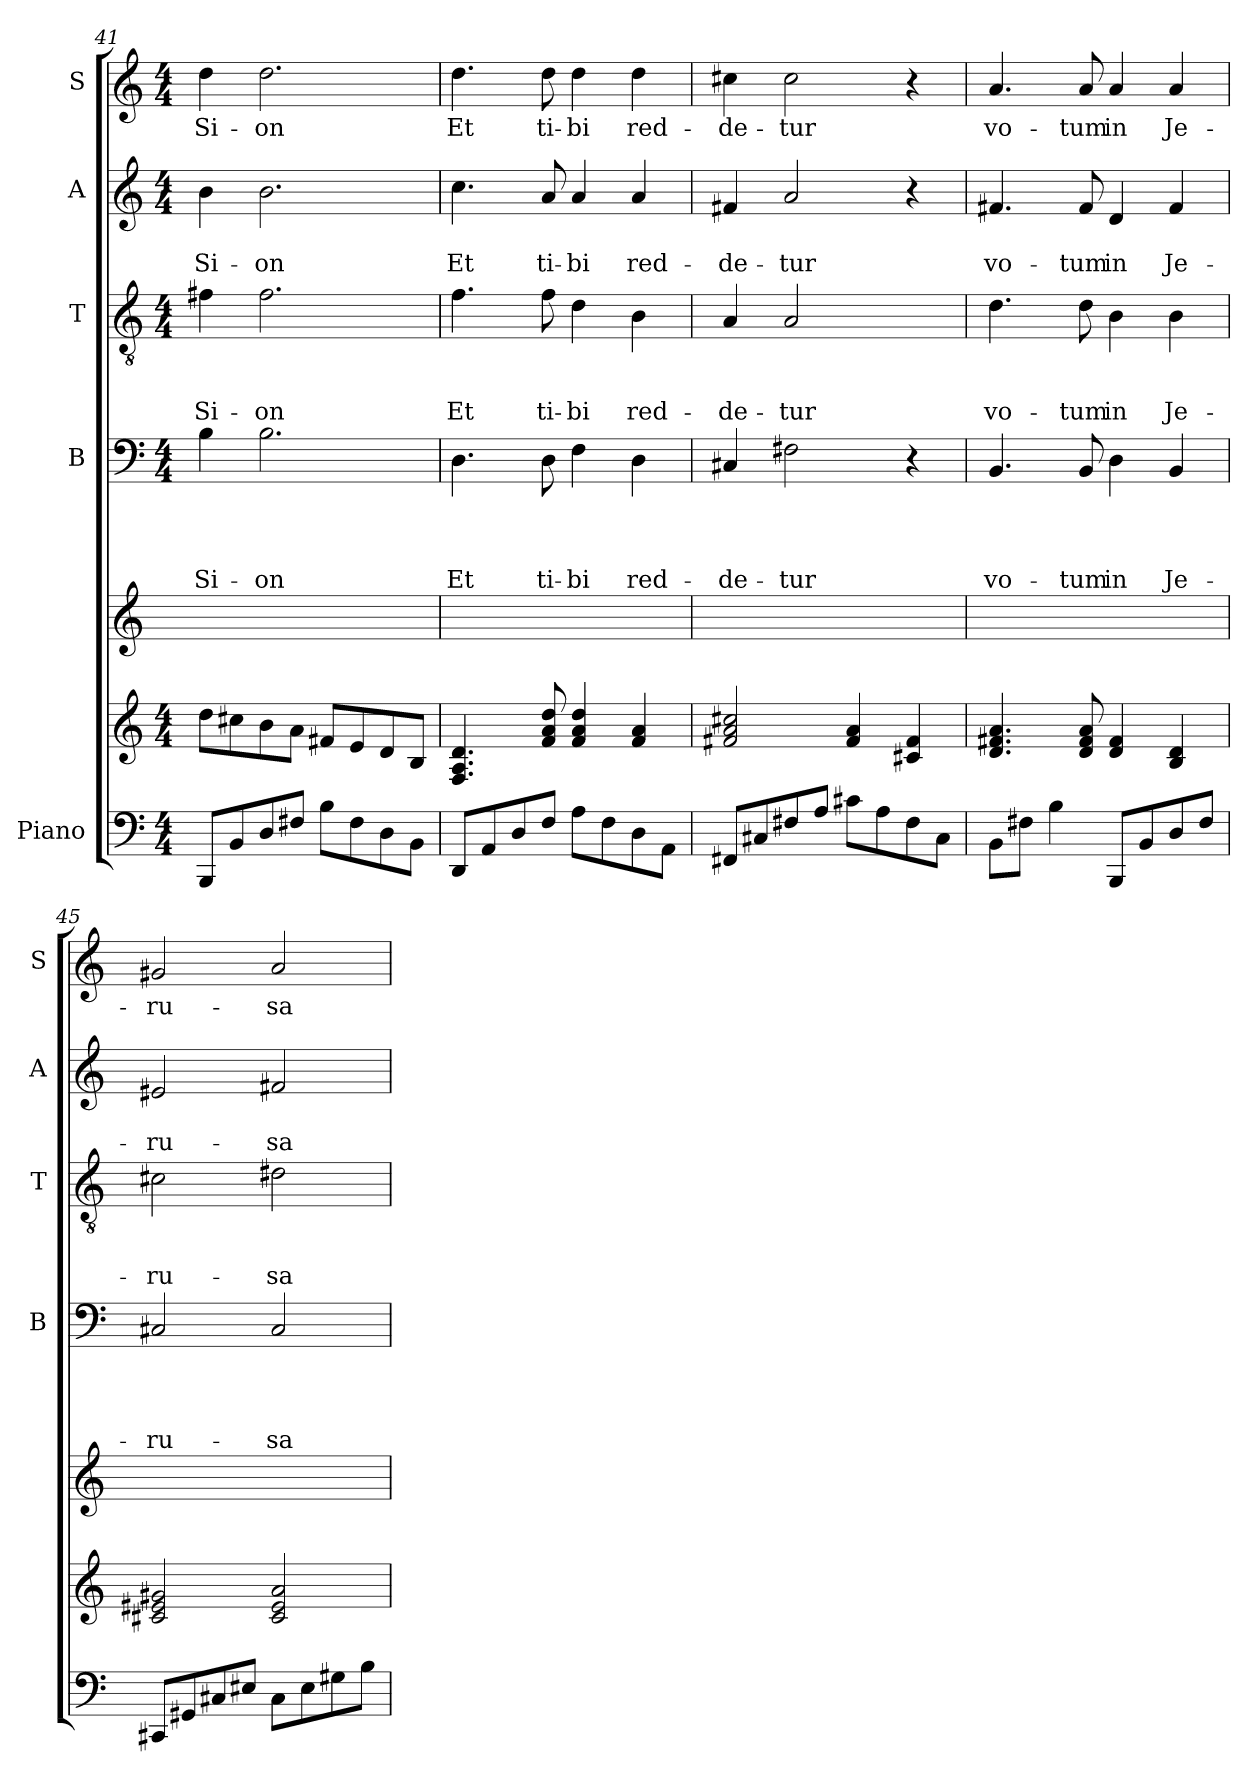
**kern	**kern	**kern	**kern	**text	**text	**text	**text	**kern	**text	**text	**text	**kern	**text	**text	**kern	**text
*part6	*part6	*part5	*part4	*part4	*part4	*part4	*part4	*part3	*part3	*part3	*part3	*part2	*part2	*part2	*part1	*part1
*staff7	*staff6	*staff5	*staff4	*staff4	*staff4	*staff4	*staff4	*staff3	*staff3	*staff3	*staff3	*staff2	*staff2	*staff2	*staff1	*staff1
*I"Piano	*	*	*I"B	*	*	*	*	*I"T	*	*	*	*I"A	*	*	*I"S	*
*	*	*	*I'B	*	*	*	*	*I'T	*	*	*	*I'A	*	*	*I'S	*
*clefF4	*clefG2	*clefG2	*clefF4	*	*	*	*	*clefGv2	*	*	*	*clefG2	*	*	*clefG2	*
*k[]	*k[]	*k[]	*k[]	*	*	*	*	*k[]	*	*	*	*k[]	*	*	*k[]	*
*a:	*a:	*a:	*a:	*	*	*	*	*a:	*	*	*	*a:	*	*	*a:	*
*M4/4	*M4/4	*	*M4/4	*	*	*	*	*M4/4	*	*	*	*M4/4	*	*	*M4/4	*
=41	=41	=41	=41	=41	=41	=41	=41	=41	=41	=41	=41	=41	=41	=41	=41	=41
!	!	!	!	!	!	!	!LO:LY:b	!	!	!	!LO:LY:b	!	!	!LO:LY:b	!	!LO:LY:b
8BBB/L	8dd\L	1ryy	4B\	.	.	.	Si-	4f#X\	.	.	Si-	4b\	.	Si-	4dd\	Si-
8BB/	8cc#X\	.	.	.	.	.	.	.	.	.	.	.	.	.	.	.
!	!	!	!	!	!	!	!LO:LY:b	!	!	!	!LO:LY:b	!	!	!LO:LY:b	!	!LO:LY:b
8D/	8b\	.	2.B\	.	.	.	-on	2.f#\	.	.	-on	2.b\	.	-on	2.dd\	-on
8F#X/J	8a\J	.	.	.	.	.	.	.	.	.	.	.	.	.	.	.
8B\L	8f#X/L	.	.	.	.	.	.	.	.	.	.	.	.	.	.	.
8F#\	8e/	.	.	.	.	.	.	.	.	.	.	.	.	.	.	.
8D\	8d/	.	.	.	.	.	.	.	.	.	.	.	.	.	.	.
8BB\J	8B/J	.	.	.	.	.	.	.	.	.	.	.	.	.	.	.
=42	=42	=42	=42	=42	=42	=42	=42	=42	=42	=42	=42	=42	=42	=42	=42	=42
!	!	!	!	!	!	!	!LO:LY:b	!	!	!	!LO:LY:b	!	!	!LO:LY:b	!	!LO:LY:b
8DD/L	4.F/ 4.A/ 4.d/	1ryy	4.D\	.	.	.	Et	4.f\	.	.	Et	4.cc\	.	Et	4.dd\	Et
8AA/	.	.	.	.	.	.	.	.	.	.	.	.	.	.	.	.
8D/	.	.	.	.	.	.	.	.	.	.	.	.	.	.	.	.
!	!	!	!	!	!	!	!LO:LY:b	!	!	!	!LO:LY:b	!	!	!LO:LY:b	!	!LO:LY:b
8F/J	8f/ 8a/ 8dd/	.	8D\	.	.	.	ti-	8f\	.	.	ti-	8a/	.	ti-	8dd\	ti-
!	!	!	!	!	!	!	!LO:LY:b	!	!	!	!LO:LY:b	!	!	!LO:LY:b	!	!LO:LY:b
8A\L	4f/ 4a/ 4dd/	.	4F\	.	.	.	-bi	4d\	.	.	-bi	4a/	.	-bi	4dd\	-bi
8F\	.	.	.	.	.	.	.	.	.	.	.	.	.	.	.	.
!	!	!	!	!	!	!	!LO:LY:b	!	!	!	!LO:LY:b	!	!	!LO:LY:b	!	!LO:LY:b
8D\	4f/ 4a/	.	4D\	.	.	.	red-	4B\	.	.	red-	4a/	.	red-	4dd\	red-
8AA\J	.	.	.	.	.	.	.	.	.	.	.	.	.	.	.	.
!!LO:PB:g=z
=43	=43	=43	=43	=43	=43	=43	=43	=43	=43	=43	=43	=43	=43	=43	=43	=43
!	!	!	!	!	!	!	!LO:LY:b	!	!	!	!LO:LY:b	!	!	!LO:LY:b	!	!LO:LY:b
8FF#X/L	2f#X/ 2a/ 2cc#X/	1ryy	4C#X/	.	.	.	-de-	4A/	.	.	-de-	4f#X/	.	-de-	4cc#X\	-de-
8C#X/	.	.	.	.	.	.	.	.	.	.	.	.	.	.	.	.
!	!	!	!	!	!	!	!LO:LY:b	!	!	!	!LO:LY:b	!	!	!LO:LY:b	!	!LO:LY:b
8F#X/	.	.	2F#X\	.	.	.	-tur	2A/	.	.	-tur	2a/	.	-tur	2cc#\	-tur
8A/J	.	.	.	.	.	.	.	.	.	.	.	.	.	.	.	.
8c#X\L	4f#/ 4a/	.	.	.	.	.	.	.	.	.	.	.	.	.	.	.
8A\	.	.	.	.	.	.	.	.	.	.	.	.	.	.	.	.
8F#\	4c#X/ 4f#/	.	4r	.	.	.	.	4ryy	.	.	.	4r	.	.	4r	.
8C#\J	.	.	.	.	.	.	.	.	.	.	.	.	.	.	.	.
=44	=44	=44	=44	=44	=44	=44	=44	=44	=44	=44	=44	=44	=44	=44	=44	=44
!	!	!	!	!	!	!	!LO:LY:b	!	!	!	!LO:LY:b	!	!	!LO:LY:b	!	!LO:LY:b
8BB\L	4.d/ 4.f#X/ 4.a/	1ryy	4.BB/	.	.	.	vo-	4.d\	.	.	vo-	4.f#X/	.	vo-	4.a/	vo-
8F#X\J	.	.	.	.	.	.	.	.	.	.	.	.	.	.	.	.
4B\	.	.	.	.	.	.	.	.	.	.	.	.	.	.	.	.
!	!	!	!	!	!	!	!LO:LY:b	!	!	!	!LO:LY:b	!	!	!LO:LY:b	!	!LO:LY:b
.	8d/ 8f#/ 8a/	.	8BB/	.	.	.	-tum	8d\	.	.	-tum	8f#/	.	-tum	8a/	-tum
!	!	!	!	!	!	!	!LO:LY:b	!	!	!	!LO:LY:b	!	!	!LO:LY:b	!	!LO:LY:b
8BBB/L	4d/ 4f#/	.	4D\	.	.	.	in	4B\	.	.	in	4d/	.	in	4a/	in
8BB/	.	.	.	.	.	.	.	.	.	.	.	.	.	.	.	.
!	!	!	!	!	!	!	!LO:LY:b	!	!	!	!LO:LY:b	!	!	!LO:LY:b	!	!LO:LY:b
8D/	4B/ 4d/	.	4BB/	.	.	.	Je-	4B\	.	.	Je-	4f#/	.	Je-	4a/	Je-
8F#/J	.	.	.	.	.	.	.	.	.	.	.	.	.	.	.	.
=45	=45	=45	=45	=45	=45	=45	=45	=45	=45	=45	=45	=45	=45	=45	=45	=45
!	!	!	!	!	!	!	!LO:LY:b	!	!	!	!LO:LY:b	!	!	!LO:LY:b	!	!LO:LY:b
8CC#X/L	2c#X/ 2e#X/ 2g#X/	1ryy	2C#X/	.	.	.	-ru-	2c#X\	.	.	-ru-	2e#X/	.	-ru-	2g#X/	-ru-
8GG#X/	.	.	.	.	.	.	.	.	.	.	.	.	.	.	.	.
8C#X/	.	.	.	.	.	.	.	.	.	.	.	.	.	.	.	.
8E#X/J	.	.	.	.	.	.	.	.	.	.	.	.	.	.	.	.
!	!	!	!	!	!	!	!LO:LY:b	!	!	!	!LO:LY:b	!	!	!LO:LY:b	!	!LO:LY:b
8C#\L	2c#/ 2e#/ 2a/	.	2C#/	.	.	.	-sa-	2d#X\	.	.	-sa-	2f#X/	.	-sa-	2a/	-sa-
8E#\	.	.	.	.	.	.	.	.	.	.	.	.	.	.	.	.
8G#X\	.	.	.	.	.	.	.	.	.	.	.	.	.	.	.	.
8B\J	.	.	.	.	.	.	.	.	.	.	.	.	.	.	.	.
=	=	=	=	=	=	=	=	=	=	=	=	=	=	=	=	=
*-	*-	*-	*-	*-	*-	*-	*-	*-	*-	*-	*-	*-	*-	*-	*-	*-
